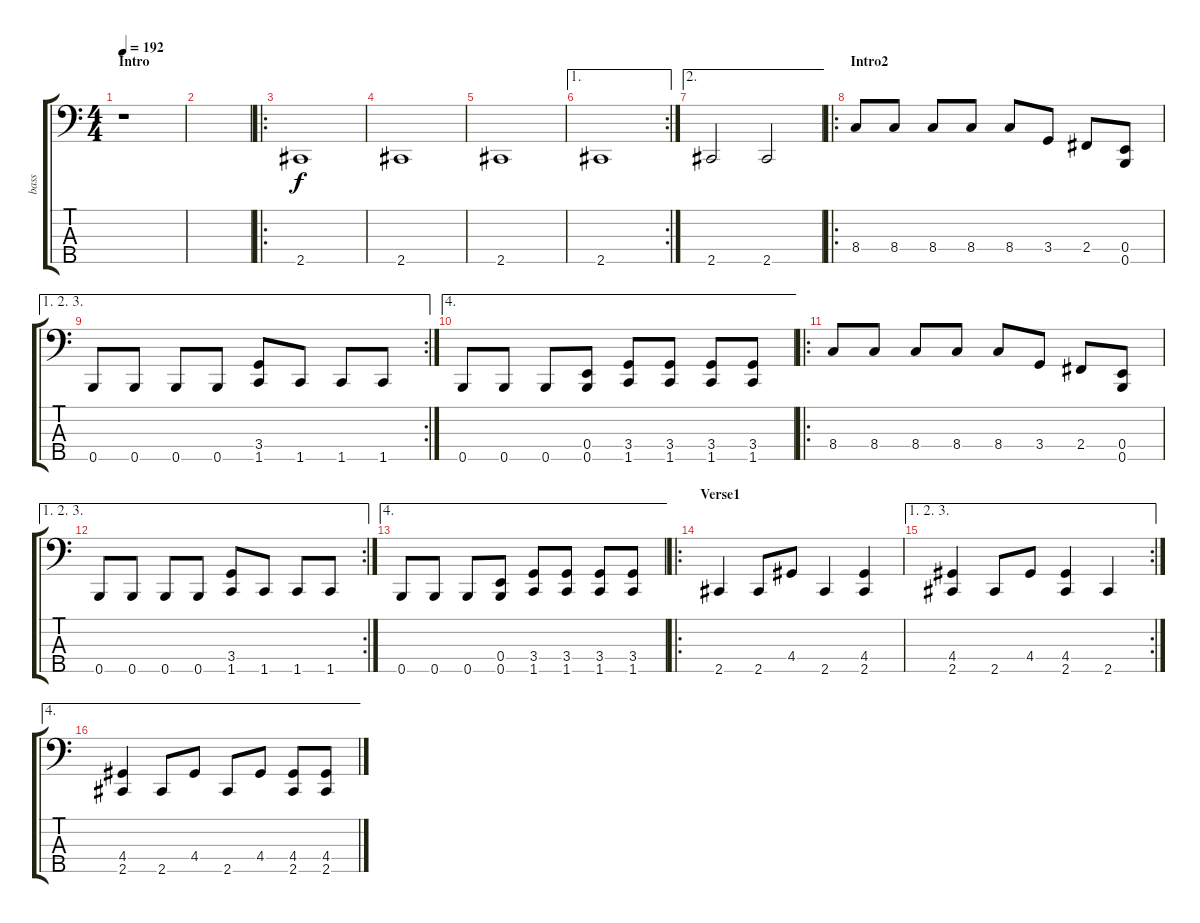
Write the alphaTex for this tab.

\track ("bass" "bass") {instrument electricbassfinger}
\staff {score tabs}
\tuning (G2 D2 A1 E1 B0) {hide}
\ts (4 4)
\section ("" "Intro")
\tempo 192
\clef f4
\ks c
r.1{dy f instrument electricbassfinger} |
|
\ro
2.5.1 |
2.5.1 |
2.5.1 |
\ae 1
\rc 2
2.5.1 |
\ae 2
2.5.2 2.5.2 |
\ro
\section ("" "Intro2")
8.4.8 8.4.8 8.4.8 8.4.8 8.4.8 3.4.8 2.4.8 (0.4 0.5).8 |
\ae (1 2 3)
\rc 2
0.5.8 0.5.8 0.5.8 0.5.8 (3.4 1.5).8 1.5.8 1.5.8 1.5.8 |
\ae 4
0.5.8 0.5.8 0.5.8 (0.4 0.5).8 (3.4 1.5).8 (3.4 1.5).8 (3.4 1.5).8 (3.4 1.5).8 |
\ro
8.4.8 8.4.8 8.4.8 8.4.8 8.4.8 3.4.8 2.4.8 (0.4 0.5).8 |
\ae (1 2 3)
\rc 2
0.5.8 0.5.8 0.5.8 0.5.8 (3.4 1.5).8 1.5.8 1.5.8 1.5.8 |
\ae 4
0.5.8 0.5.8 0.5.8 (0.4 0.5).8 (3.4 1.5).8 (3.4 1.5).8 (3.4 1.5).8 (3.4 1.5).8 |
\ro
\section ("" "Verse1")
2.5.4 2.5.8 4.4.8 2.5.4 (4.4 2.5).4 |
\ae (1 2 3)
\rc 2
(4.4 2.5).4 2.5.8 4.4.8 (4.4 2.5).4 2.5.4 |
\ae 4
(4.4 2.5).4 2.5.8 4.4.8 2.5.8 4.4.8 (4.4 2.5).8 (4.4 2.5).8
